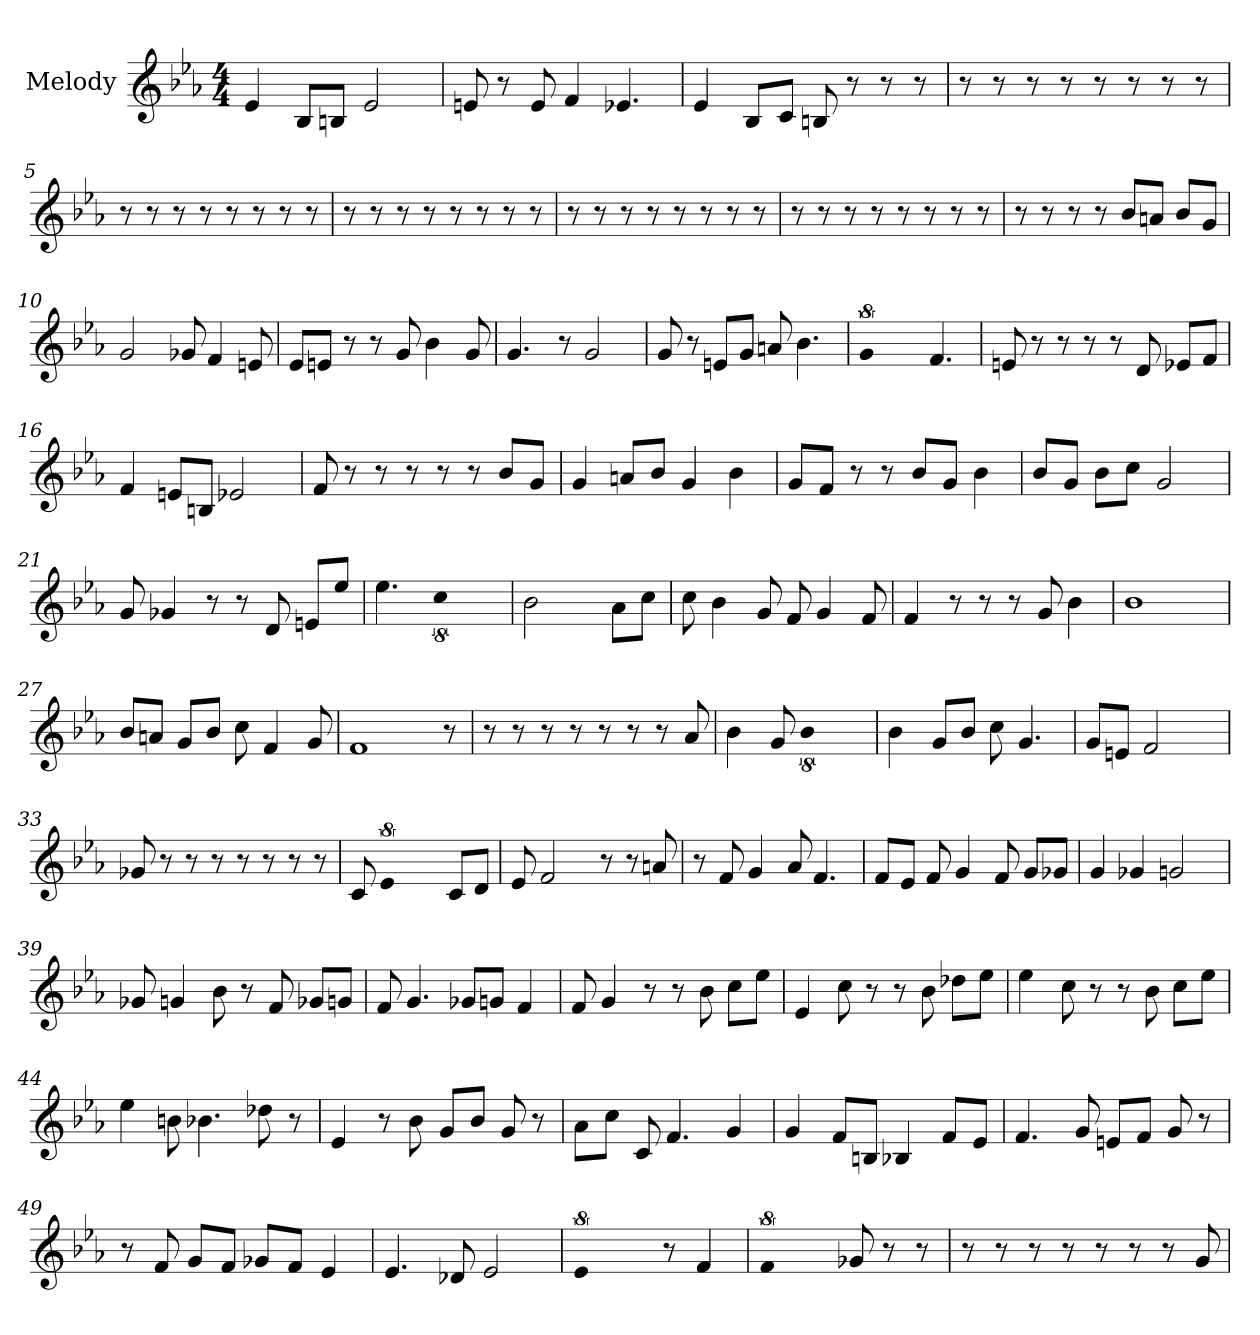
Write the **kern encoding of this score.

**kern
*part1
*staff1
*I"Melody
*clefG2
*k[b-e-a-]
*E-:
*M4/4
*MM161
=1
4e-
8B-/L
8B/J
2e-
=2
8e
8r
8e
4f
4.e-
=3
4e-
8B-/L
8c/J
8B
8r
8r
8r
=4
8r
8r
8r
8r
8r
8r
8r
8r
=5
8r
8r
8r
8r
8r
8r
8r
8r
=6
8r
8r
8r
8r
8r
8r
8r
8r
=7
8r
8r
8r
8r
8r
8r
8r
8r
=8
8r
8r
8r
8r
8r
8r
8r
8r
=9
8r
8r
8r
8r
8b-/L
8a/J
8b-/L
8g/J
=10
2g
8g-
4f
8e
=11
8e-/L
8e/J
8r
8r
8g
4b-
8g
=12
4.g
8r
2g
=13
8g
8r
8e/L
8g/J
8a
4.b-
=14
!LO:N:vis=2
8%5g
4.f
=15
8e
8r
8r
8r
8r
8d
8e-/L
8f/J
=16
4f
8e/L
8B/J
2e-
=17
8f
8r
8r
8r
8r
8r
8b-/L
8g/J
=18
4g
8a/L
8b-/J
4g
4b-
=19
8g/L
8f/J
8r
8r
8b-/L
8g/J
4b-
=20
8b-/L
8g/J
8b-\L
8cc\J
2g
=21
8g
4g-
8r
8r
8d
8e/L
8ee-/J
=22
4.ee-
!LO:N:vis=2
8%5cc
=23
!LO:N:vis=2
2.b-
8a-\L
8cc\J
=24
8cc
4b-
8g
8f
4g
8f
=25
4f
8r
8r
8r
8g
4b-
=26
1b-
=27
8b-/L
8a/J
8g/L
8b-/J
8cc
4f
8g
=28
!LO:N:vis=1
2..f
8r
=29
8r
8r
8r
8r
8r
8r
8r
8a-
=30
4b-
8g
!LO:N:vis=2
8%5b-
=31
4b-
8g/L
8b-/J
8cc
4.g
=32
8g/L
8e/J
!LO:N:vis=2
2.f
=33
8g-
8r
8r
8r
8r
8r
8r
8r
=34
8c
!LO:N:vis=2
8%5e-
8c/L
8d/J
=35
8e-
2f
8r
8r
8a
=36
8r
8f
4g
8a-
4.f
=37
8f/L
8e-/J
8f
4g
8f
8g/L
8g-/J
=38
4g
4g-
2g
=39
8g-
4g
8b-
8r
8f
8g-/L
8g/J
=40
8f
4.g
8g-/L
8g/J
4f
=41
8f
4g
8r
8r
8b-
8cc\L
8ee-\J
=42
4e-
8cc
8r
8r
8b-
8dd-\L
8ee-\J
=43
4ee-
8cc
8r
8r
8b-
8cc\L
8ee-\J
=44
4ee-
8b
4.b-
8dd-
8r
=45
4e-
8r
8b-
8g/L
8b-/J
8g
8r
=46
8a-\L
8cc\J
8c
4.f
4g
=47
4g
8f/L
8B/J
4B-
8f/L
8e-/J
=48
4.f
8g
8e/L
8f/J
8g
8r
=49
8r
8f
8g/L
8f/J
8g-/L
8f/J
4e-
=50
4.e-
8d-
2e-
=51
!LO:N:vis=2
8%5e-
8r
4f
=52
!LO:N:vis=2
8%5f
8g-
8r
8r
=53
8r
8r
8r
8r
8r
8r
8r
8g
=
*-
